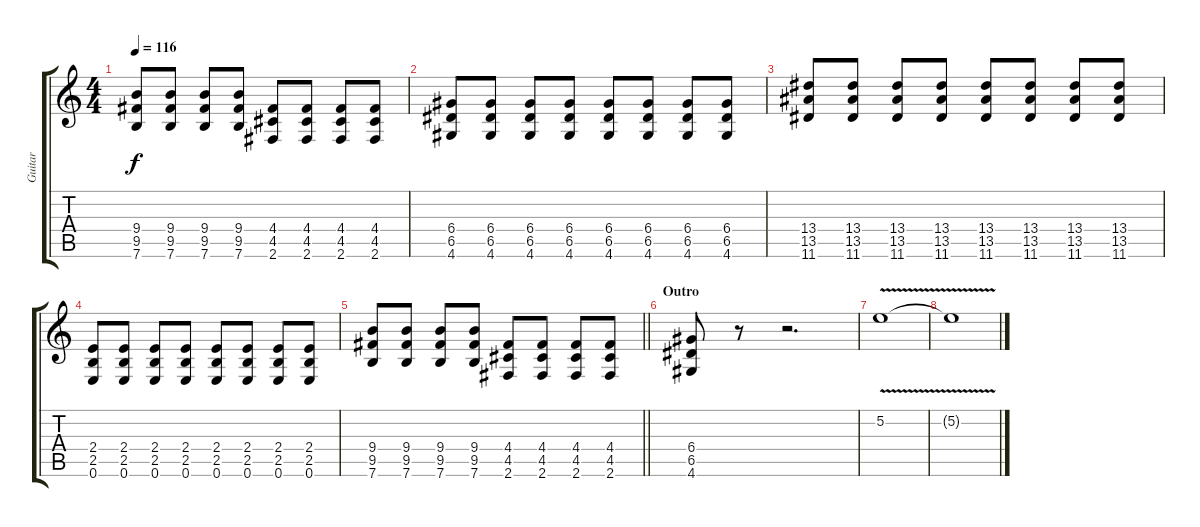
\track ("Guitar" "Guitar") {instrument overdrivenguitar}
\staff {score tabs}
\tuning (E4 B3 G3 D3 A2 E2) {hide}
\ts (4 4)
\tempo 116
\clef g2
\ks c
(9.4 9.5 7.6).8{dy f} (9.4 9.5 7.6).8 (9.4 9.5 7.6).8 (9.4 9.5 7.6).8 (4.4 4.5 2.6).8 (4.4 4.5 2.6).8 (4.4 4.5 2.6).8 (4.4 4.5 2.6).8 |
(6.4 6.5 4.6).8 (6.4 6.5 4.6).8 (6.4 6.5 4.6).8 (6.4 6.5 4.6).8 (6.4 6.5 4.6).8 (6.4 6.5 4.6).8 (6.4 6.5 4.6).8 (6.4 6.5 4.6).8 |
(13.4 13.5 11.6).8 (13.4 13.5 11.6).8 (13.4 13.5 11.6).8 (13.4 13.5 11.6).8 (13.4 13.5 11.6).8 (13.4 13.5 11.6).8 (13.4 13.5 11.6).8 (13.4 13.5 11.6).8 |
(2.4 2.5 0.6).8 (2.4 2.5 0.6).8 (2.4 2.5 0.6).8 (2.4 2.5 0.6).8 (2.4 2.5 0.6).8 (2.4 2.5 0.6).8 (2.4 2.5 0.6).8 (2.4 2.5 0.6).8 |
\barLineRight lightlight
(9.4 9.5 7.6).8 (9.4 9.5 7.6).8 (9.4 9.5 7.6).8 (9.4 9.5 7.6).8 (4.4 4.5 2.6).8 (4.4 4.5 2.6).8 (4.4 4.5 2.6).8 (4.4 4.5 2.6).8 |
\section ("" "Outro")
(6.4 6.5 4.6).8 r.8 r.2{d} |
5.2{v}.1{volume 0} |
5.2{t}.1
